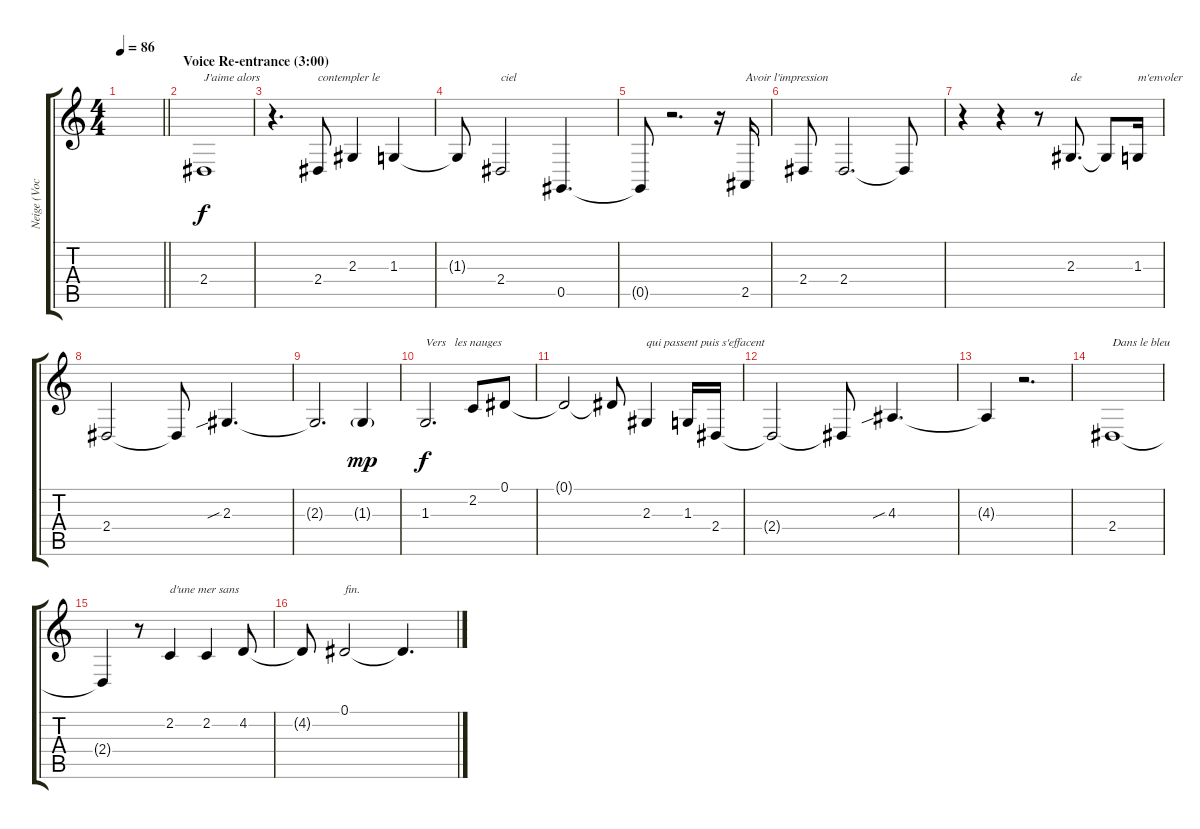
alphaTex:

\track ("Neige (Vocals)" "Neige (Voc") {instrument lead2sawtooth}
\staff {score tabs}
\tuning (Eb4 Bb3 Gb3 Db3 Ab2 Eb2) {hide}
\ts (4 4)
\tempo 86
\clef g2
\barLineRight lightlight
\ks c
|
\section ("" "Voice Re-entrance (3:00)")
2.4.1{txt "J'aime alors"} |
r.4{d} 2.4.8{txt "contempler le"} 2.3.4 1.3.4 |
1.3{t}.8 2.4.2{txt "ciel"} 0.5.4{d} |
0.5{t}.8 r.2{d} r.16 2.5.16{txt "Avoir l'impression"} |
2.4.8 2.4.2{d} 2.4{t}.8 |
r.4 r.4 r.8 2.3.8{d txt "de"} 2.3{t}.8 1.3.16{txt "m'envoler"} |
2.4.2 2.4{t}.8 2.3{sib}.4{d} |
2.3{t}.2{d} 1.3{g}.4{dy mp} |
1.3.2{d txt "Vers   les nauges" dy f} 2.2.8 0.1.8 |
0.1{t}.2 0.1{t}.8 2.3.4{txt "qui passent puis s'effacent"} 1.3.16 2.4.16 |
2.4{t}.2 2.4{t}.8 4.3{sib}.4{d} |
4.3{t}.4 r.2{d} |
2.4.1{txt "Dans le bleu"} |
2.4{t}.4 r.8 2.2.4{txt "d'une mer sans"} 2.2.4 4.2.8 |
4.2{t}.8 0.1.2{txt "fin."} 0.1{t}.4{d}
